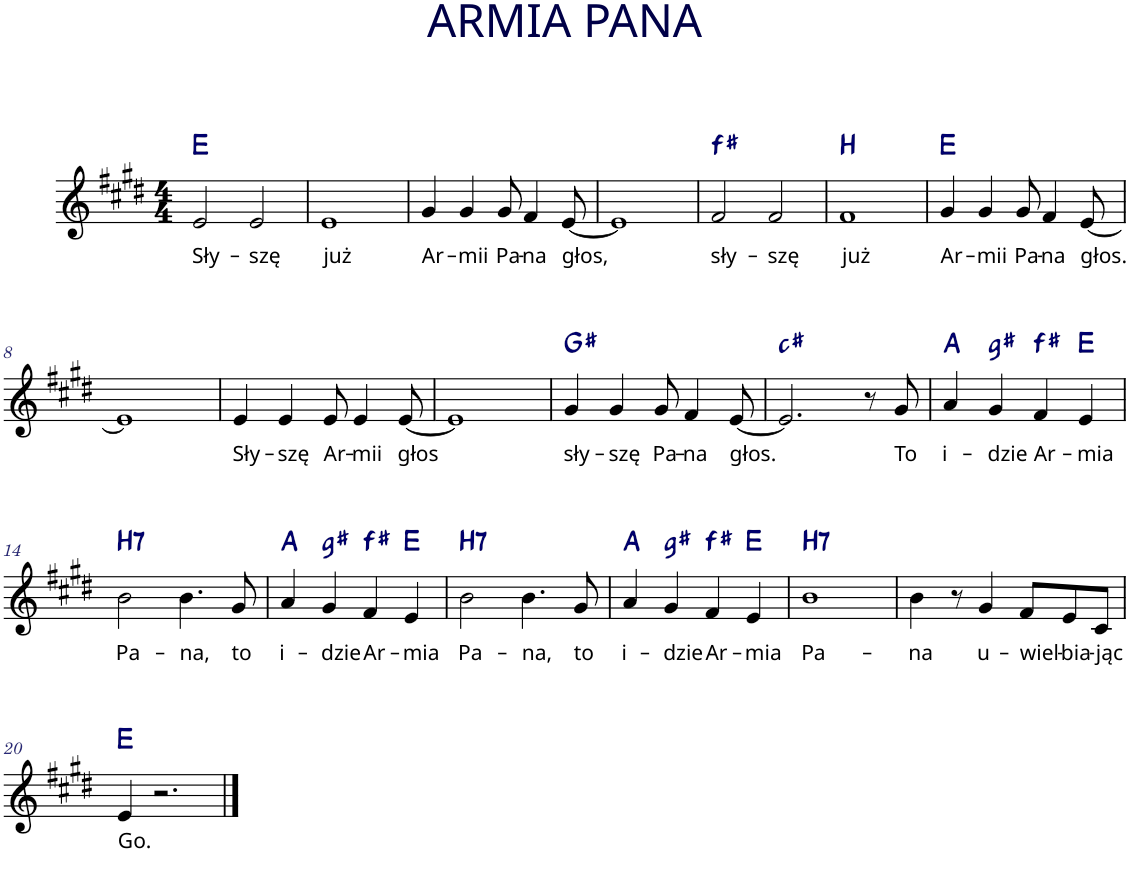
**kern	**text	**harte
*part1	*part1	*part1
*staff1	*staff1	*
*I"Kazoo	*	*
*I'Kaz.	*	*
*clefG2	*	*
*k[f#c#g#d#]	*	*
*M4/4	*	*
=1	=1	=1
!	!LO:LY:b	!
2e/	Sły-	E:maj
!	!LO:LY:b	!
2e/	-szę	.
=2	=2	=2
!	!LO:LY:b	!
1e	już	.
=3	=3	=3
!	!LO:LY:b	!
4g#/	Ar-	.
!	!LO:LY:b	!
4g#/	-mii	.
!	!LO:LY:b	!
8g#/	Pa-	.
!	!LO:LY:b	!
4f#/	-na	.
!	!LO:LY:b	!
[8e/	głos,	.
=4	=4	=4
1e]	.	.
=5	=5	=5
!	!LO:LY:b	!
2f#/	sły-	F#:min
!	!LO:LY:b	!
2f#/	-szę	.
=6	=6	=6
!	!LO:LY:b	!LO:H:kt=H
1f#	już	N
=7	=7	=7
!	!LO:LY:b	!
4g#/	Ar-	E:maj
!	!LO:LY:b	!
4g#/	-mii	.
!	!LO:LY:b	!
8g#/	Pa-	.
!	!LO:LY:b	!
4f#/	-na	.
!	!LO:LY:b	!
[8e/	głos.	.
!!LO:LB:g=z
=8	=8	=8
1e]	.	.
=9	=9	=9
!	!LO:LY:b	!
4e/	Sły-	.
!	!LO:LY:b	!
4e/	-szę	.
!	!LO:LY:b	!
8e/	Ar-	.
!	!LO:LY:b	!
4e/	-mii	.
!	!LO:LY:b	!
[8e/	głos	.
=10	=10	=10
1e]	.	.
=11	=11	=11
!	!LO:LY:b	!
4g#/	sły-	G#:maj
!	!LO:LY:b	!
4g#/	-szę	.
!	!LO:LY:b	!
8g#/	Pa-	.
!	!LO:LY:b	!
4f#/	-na	.
!	!LO:LY:b	!
[8e/	głos.	.
=12	=12	=12
2.e/]	.	C#:min
8r	.	.
!	!LO:LY:b	!
8g#/	To	.
=13	=13	=13
!	!LO:LY:b	!
4a/	i-	A:maj
!	!LO:LY:b	!
4g#/	-dzie	G#:min
!	!LO:LY:b	!
4f#/	Ar-	F#:min
!	!LO:LY:b	!
4e/	-mia	E:maj
!!LO:LB:g=z
=14	=14	=14
!	!LO:LY:b	!LO:H:kt=H7
2b\	Pa-	N
!	!LO:LY:b	!
4.b\	-na,	.
!	!LO:LY:b	!
8g#/	to	.
=15	=15	=15
!	!LO:LY:b	!
4a/	i-	A:maj
!	!LO:LY:b	!
4g#/	-dzie	G#:min
!	!LO:LY:b	!
4f#/	Ar-	F#:min
!	!LO:LY:b	!
4e/	-mia	E:maj
=16	=16	=16
!	!LO:LY:b	!LO:H:kt=H7
2b\	Pa-	N
!	!LO:LY:b	!
4.b\	-na,	.
!	!LO:LY:b	!
8g#/	to	.
=17	=17	=17
!	!LO:LY:b	!
4a/	i-	A:maj
!	!LO:LY:b	!
4g#/	-dzie	G#:min
!	!LO:LY:b	!
4f#/	Ar-	F#:min
!	!LO:LY:b	!
4e/	-mia	E:maj
=18	=18	=18
!	!LO:LY:b	!LO:H:kt=H7
1b	Pa-	N
=19	=19	=19
!	!LO:LY:b	!
4b\	-na	.
8r	.	.
!	!LO:LY:b	!
4g#/	u-	.
!	!LO:LY:b	!
8f#/L	-wiel-	.
!	!LO:LY:b	!
8e/	-bia-	.
!	!LO:LY:b	!
8c#/J	-jąc	.
!!LO:LB:g=z
=20	=20	=20
!	!LO:LY:b	!
4e/	Go.	E:maj
2.r	.	.
==	==	==
*-	*-	*-
